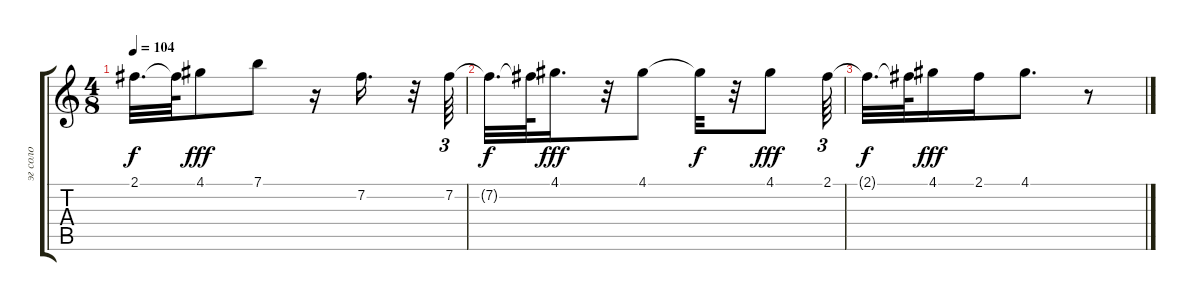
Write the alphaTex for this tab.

\track ("эг соло" "эг соло") {instrument distortionguitar}
\staff {score tabs}
\tuning (E4 B3 G3 D3 A2 E2) {hide}
\ts (4 8)
\tempo 104
\clef g2
\ks c
2.1{t}.32{d dy f} 2.1{t}.64 4.1.8{dy fff} 7.1.8 r.16 7.2.16{d} r.32 7.2.64{tu (3 2)} |
7.2{t}.32{d dy f} 7.2{t}.64 4.1.16{d dy fff} r.32 4.1.8 4.1{t}.32{dy f} r.32 4.1.8{dy fff} 2.1.64{tu (3 2)} |
2.1{t}.32{d dy f} 2.1{t}.64 4.1.16{dy fff} 2.1.16 4.1.8{d} r.8
